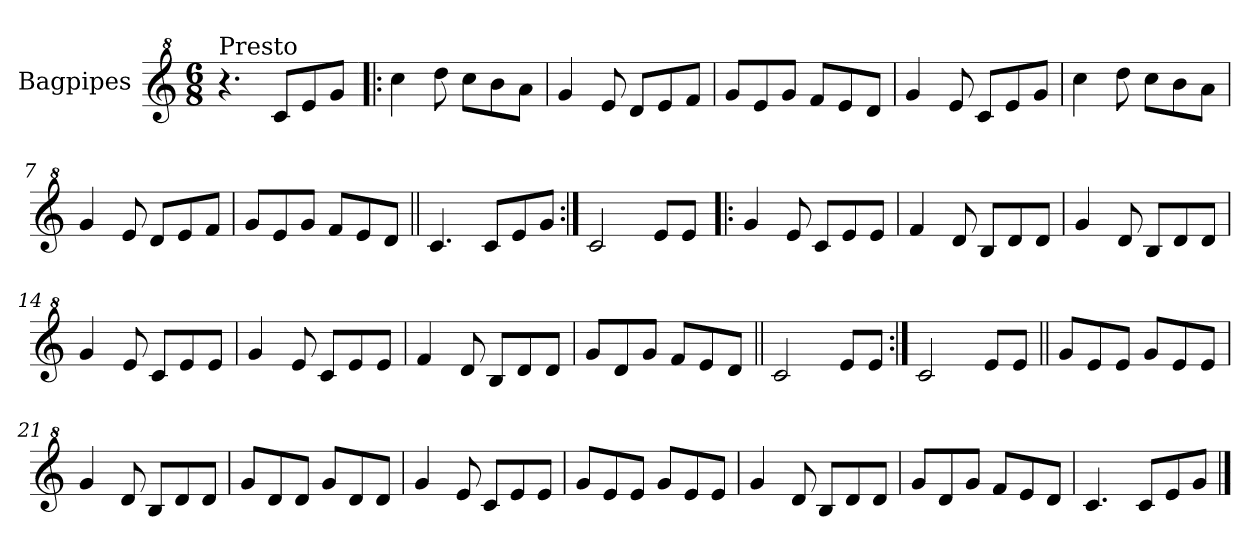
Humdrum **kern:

**kern
*part1
*staff1
*I"Bagpipes
*I'Bag
*clefG^2
*k[]
*C:
*M6/8
=1
!LO:TX:a:t=Presto
4.r
8cc/L
8ee/
8gg/J
=2!|:
4ccc\
8ddd\
8ccc\L
8bb\
8aa\J
=3
4gg/
8ee/
8dd/L
8ee/
8ff/J
=4
8gg/L
8ee/
8gg/J
8ff/L
8ee/
8dd/J
=5
4gg/
8ee/
8cc/L
8ee/
8gg/J
=6
4ccc\
8ddd\
8ccc\L
8bb\
8aa\J
=7
4gg/
8ee/
8dd/L
8ee/
8ff/J
=8
8gg/L
8ee/
8gg/J
8ff/L
8ee/
8dd/J
!!LO:LB:g=z
=9||
4.cc/
8cc/L
8ee/
8gg/J
=10:|!
2cc/
8ee/L
8ee/J
=11!|:
4gg/
8ee/
8cc/L
8ee/
8ee/J
=12
4ff/
8dd/
8b/L
8dd/
8dd/J
=13
4gg/
8dd/
8b/L
8dd/
8dd/J
=14
4gg/
8ee/
8cc/L
8ee/
8ee/J
=15
4gg/
8ee/
8cc/L
8ee/
8ee/J
=16
4ff/
8dd/
8b/L
8dd/
8dd/J
!!LO:LB:g=z
=17
8gg/L
8dd/
8gg/J
8ff/L
8ee/
8dd/J
=18||
2cc/
8ee/L
8ee/J
=19:|!
2cc/
8ee/L
8ee/J
=20||
8gg/L
8ee/
8ee/J
8gg/L
8ee/
8ee/J
=21
4gg/
8dd/
8b/L
8dd/
8dd/J
=22
8gg/L
8dd/
8dd/J
8gg/L
8dd/
8dd/J
=23
4gg/
8ee/
8cc/L
8ee/
8ee/J
=24
8gg/L
8ee/
8ee/J
8gg/L
8ee/
8ee/J
!!LO:LB:g=z
=25
4gg/
8dd/
8b/L
8dd/
8dd/J
=26
8gg/L
8dd/
8gg/J
8ff/L
8ee/
8dd/J
=27
4.cc/
8cc/L
8ee/
8gg/J
==
*-
